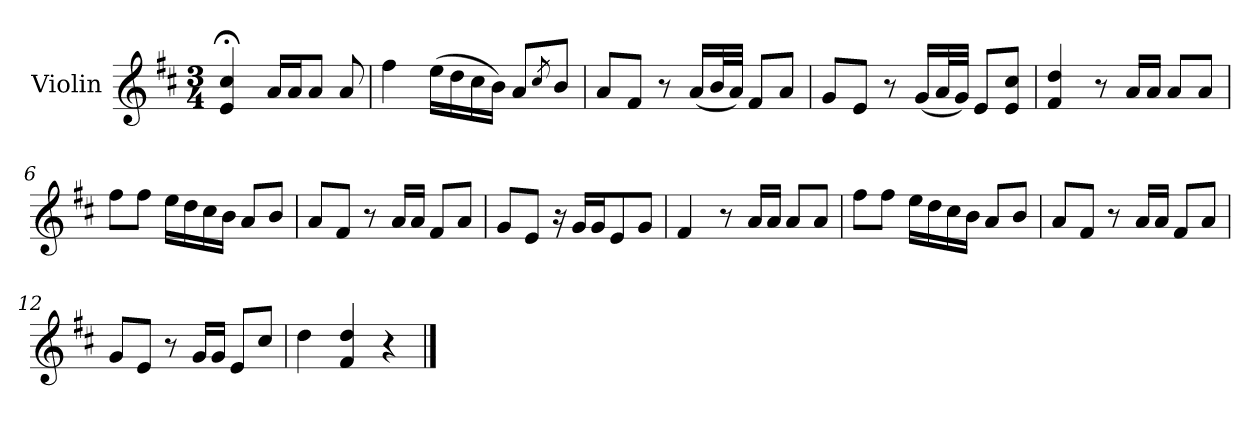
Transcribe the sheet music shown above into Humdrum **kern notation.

**kern
*part1
*staff1
*I"Violin
*I'Vln.
*clefG2
*k[f#c#]
*M3/4
=1
4e;</ 4cc#;</
16a/LL
16a/J
8a/J
8a/
=2
4ff#\
(>16ee\LL
16dd\
16cc#\
16b\JJ)
8a/L
8qcc#/
8b/J
=3
8a/L
8f#/J
8r
(<16a/LL
32b/L
32a/JJJ)
8f#/L
8a/J
=4
8g/L
8e/J
8r
(<16g/LL
32a/L
32g/JJJ)
8e/L
8e/ 8cc#/J
=5
4f#/ 4dd/
8r
16a/LL
16a/JJ
8a/L
8a/J
!!LO:LB:g=z
=6
8ff#\L
8ff#\J
16ee\LL
16dd\
16cc#\
16b\JJ
8a/L
8b/J
=7
8a/L
8f#/J
8r
16a/LL
16a/JJ
8f#/L
8a/J
=8
8g/L
8e/J
16r
16g/LL
16g/J
8e/
8g/J
=9
4f#/
8r
16a/LL
16a/JJ
8a/L
8a/J
=10
8ff#\L
8ff#\J
16ee\LL
16dd\
16cc#\
16b\JJ
8a/L
8b/J
!!LO:LB:g=z
=11
8a/L
8f#/J
8r
16a/LL
16a/JJ
8f#/L
8a/J
=12
8g/L
8e/J
8r
16g/LL
16g/JJ
8e/L
8cc#/J
=13
4dd\
4f#/ 4dd/
4r
==
*-
